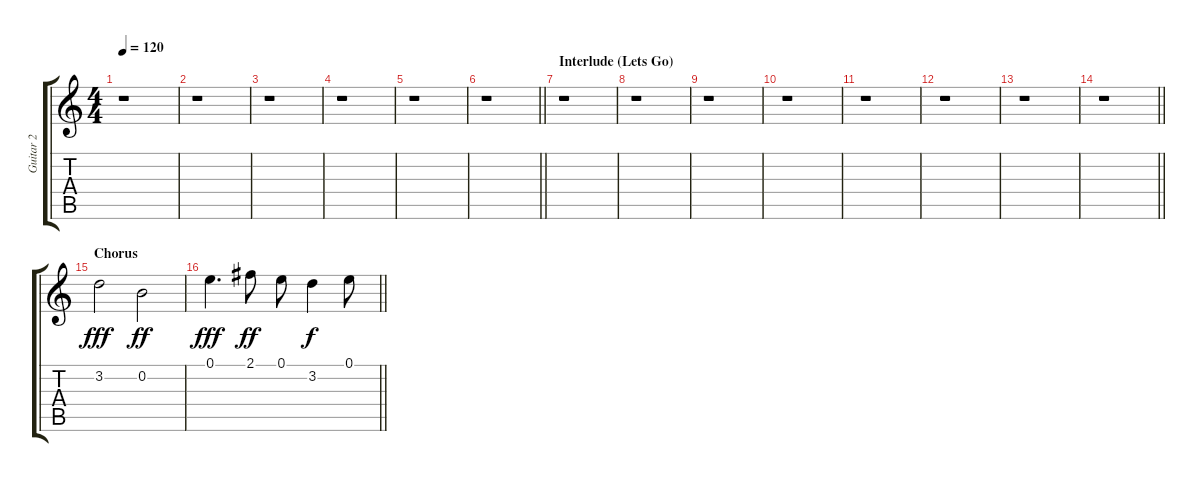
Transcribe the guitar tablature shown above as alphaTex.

\track ("Guitar 2" "Guitar 2") {instrument electricguitarjazz}
\staff {score tabs}
\tuning (E4 B3 G3 D3 A2 E2) {hide}
\ts (4 4)
\tempo 120
\clef g2
\ks c
r.1{dy f} |
r.1 |
r.1 |
r.1 |
r.1 |
\barLineRight lightlight
r.1 |
\section ("" "Interlude (Lets Go)")
r.1 |
r.1 |
r.1 |
r.1 |
r.1 |
r.1 |
r.1 |
\barLineRight lightlight
r.1 |
\section ("" "Chorus")
3.2.2{dy fff} 0.2.2{dy ff} |
\barLineRight lightlight
0.1.4{d dy fff} 2.1.8{dy ff} 0.1.8 3.2.4{dy f} 0.1.8
